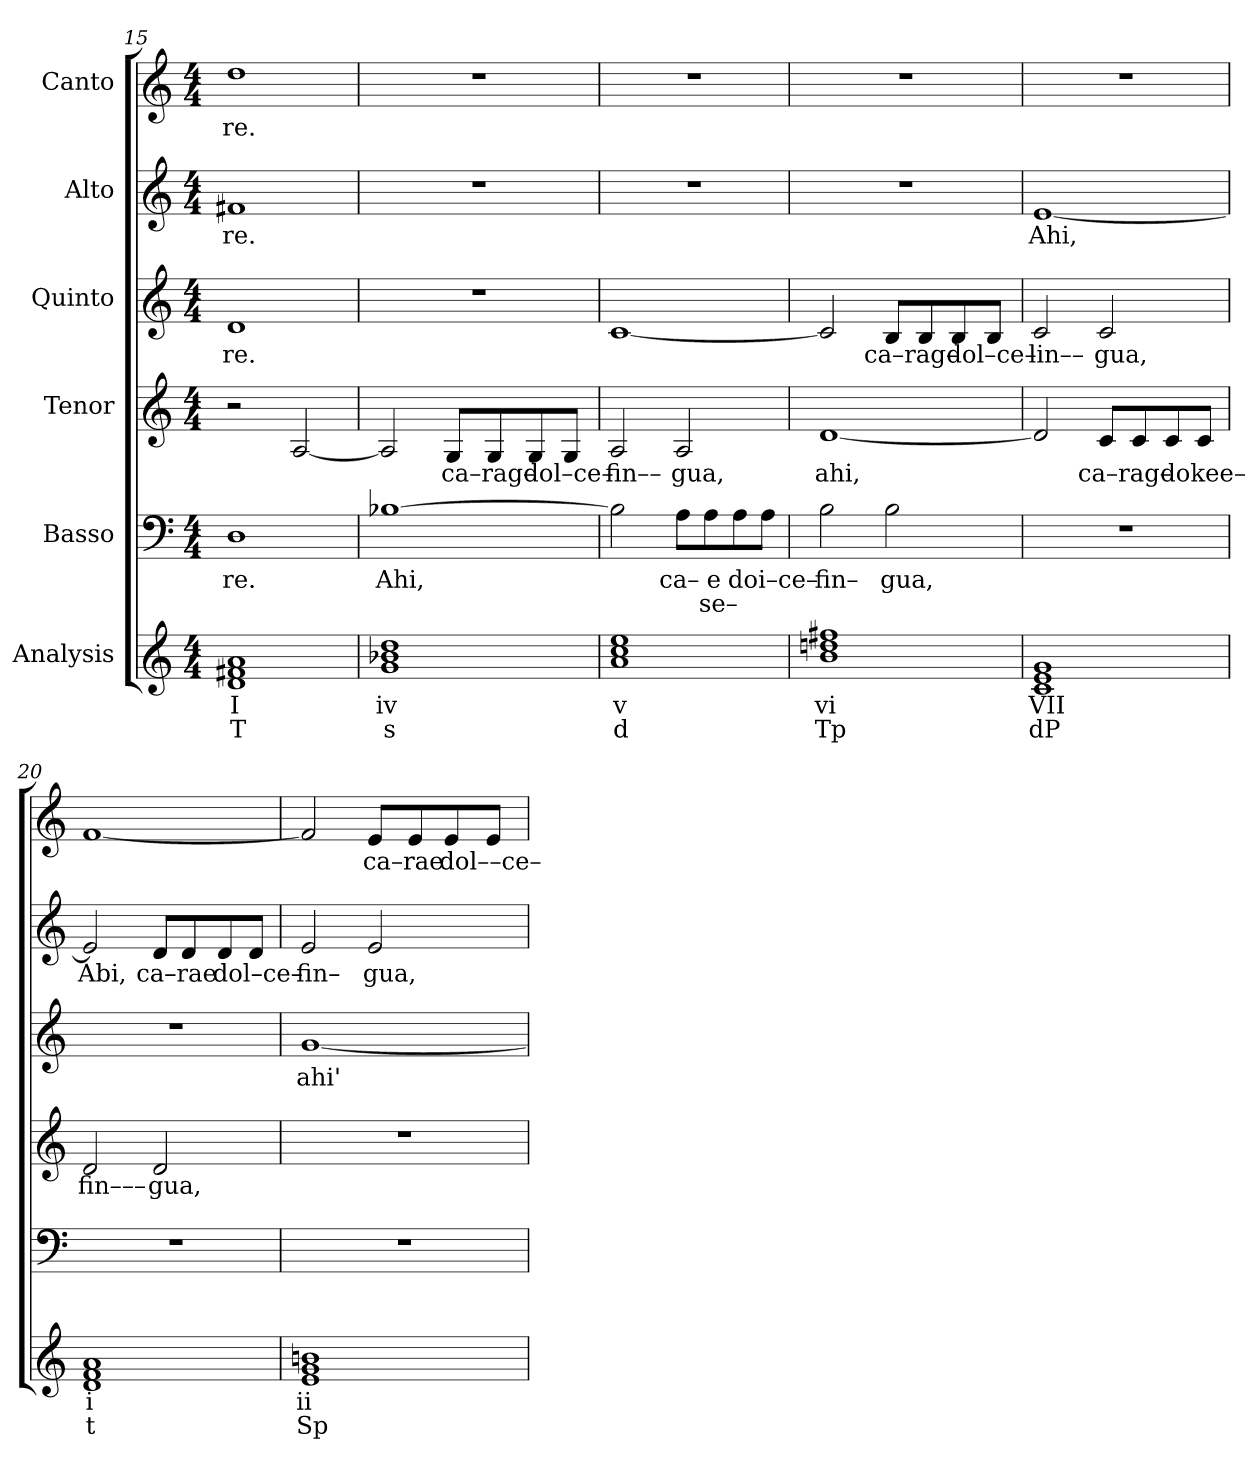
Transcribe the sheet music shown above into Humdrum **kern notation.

**kern	**text	**text	**kern	**text	**text	**kern	**text	**kern	**text	**kern	**text	**kern	**text
*part6	*part6	*part6	*part5	*part5	*part5	*part4	*part4	*part3	*part3	*part2	*part2	*part1	*part1
*staff6	*staff6	*staff6	*staff5	*staff5	*staff5	*staff4	*staff4	*staff3	*staff3	*staff2	*staff2	*staff1	*staff1
*I"Analysis	*	*	*I"Basso	*	*	*I"Tenor	*	*I"Quinto	*	*I"Alto	*	*I"Canto	*
*	*	*	*clefF4	*	*	*clefG2	*	*clefG2	*	*clefG2	*	*clefG2	*
*k[]	*	*	*k[]	*	*	*k[]	*	*k[]	*	*k[]	*	*k[]	*
*M4/4	*	*	*M4/4	*	*	*M4/4	*	*M4/4	*	*M4/4	*	*M4/4	*
=15	=15	=15	=15	=15	=15	=15	=15	=15	=15	=15	=15	=15	=15
!	!	!	!	!LO:LY:b	!	!	!	!	!	!	!	!	!
!	!	!	!	!	!	!	!	!	!LO:LY:b	!	!	!	!
!	!	!	!	!	!	!	!	!	!	!	!LO:LY:b	!	!
!	!	!	!	!	!	!	!	!	!	!	!	!	!LO:LY:b
1d 1f#X 1a	I	T	1D	re.	.	2r	.	1d	re.	1f#X	re.	1dd	re.
.	.	.	.	.	.	[2A/	.	.	.	.	.	.	.
=16	=16	=16	=16	=16	=16	=16	=16	=16	=16	=16	=16	=16	=16
!	!	!	!	!LO:LY:b	!	!	!	!	!	!	!	!	!
1g 1b-X 1dd	iv	s	[1B-X	Ahi,	.	2A/]	.	1r	.	1r	.	1r	.
!	!	!	!	!	!	!	!LO:LY:b	!	!	!	!	!	!
.	.	.	.	.	.	8G/L	ca–rag–	.	.	.	.	.	.
.	.	.	.	.	.	8G/	.	.	.	.	.	.	.
!	!	!	!	!	!	!	!LO:LY:b	!	!	!	!	!	!
.	.	.	.	.	.	8G/	dol–ce–	.	.	.	.	.	.
.	.	.	.	.	.	8G/J	.	.	.	.	.	.	.
=17	=17	=17	=17	=17	=17	=17	=17	=17	=17	=17	=17	=17	=17
!	!	!	!	!	!	!	!LO:LY:b	!	!	!	!	!	!
1a 1cc 1ee	v	d	2B-\]	.	.	2A/	fin––	[1c	.	1r	.	1r	.
!	!	!	!	!LO:LY:b	!	!	!	!	!	!	!	!	!
!	!	!	!	!	!	!	!LO:LY:b	!	!	!	!	!	!
.	.	.	8A\L	ca–	.	2A/	gua,	.	.	.	.	.	.
!	!	!	!	!LO:LY:b	!LO:LY:b	!	!	!	!	!	!	!	!
.	.	.	8A\	e	se–	.	.	.	.	.	.	.	.
!	!	!	!	!LO:LY:b	!	!	!	!	!	!	!	!	!
.	.	.	8A\	doi–ce–	.	.	.	.	.	.	.	.	.
.	.	.	8A\J	.	.	.	.	.	.	.	.	.	.
=18	=18	=18	=18	=18	=18	=18	=18	=18	=18	=18	=18	=18	=18
!	!	!	!	!LO:LY:b	!	!	!	!	!	!	!	!	!
!	!	!	!	!	!	!	!LO:LY:b	!	!	!	!	!	!
1b 1ddn 1ff#X	vi	Tp	2B\	fin–	.	[1d	ahi,	2c/]	.	1r	.	1r	.
!	!	!	!	!LO:LY:b	!	!	!	!	!	!	!	!	!
!	!	!	!	!	!	!	!	!	!LO:LY:b	!	!	!	!
.	.	.	2B\	gua,	.	.	.	8B/L	ca–rag–	.	.	.	.
.	.	.	.	.	.	.	.	8B/	.	.	.	.	.
!	!	!	!	!	!	!	!	!	!LO:LY:b	!	!	!	!
.	.	.	.	.	.	.	.	8B/	dol–ce–	.	.	.	.
.	.	.	.	.	.	.	.	8B/J	.	.	.	.	.
=19	=19	=19	=19	=19	=19	=19	=19	=19	=19	=19	=19	=19	=19
!	!	!	!	!	!	!	!	!	!LO:LY:b	!	!	!	!
!	!	!	!	!	!	!	!	!	!	!	!LO:LY:b	!	!
1c 1e 1g	VII	dP	1r	.	.	2d/]	.	2c/	lin––	[1e	Ahi,	1r	.
!	!	!	!	!	!	!	!LO:LY:b	!	!	!	!	!	!
!	!	!	!	!	!	!	!	!	!LO:LY:b	!	!	!	!
.	.	.	.	.	.	8c/L	ca–rag–	2c/	gua,	.	.	.	.
.	.	.	.	.	.	8c/	.	.	.	.	.	.	.
!	!	!	!	!	!	!	!LO:LY:b	!	!	!	!	!	!
.	.	.	.	.	.	8c/	dokee–	.	.	.	.	.	.
.	.	.	.	.	.	8c/J	.	.	.	.	.	.	.
=20	=20	=20	=20	=20	=20	=20	=20	=20	=20	=20	=20	=20	=20
!	!	!	!	!	!	!	!LO:LY:b	!	!	!	!	!	!
!	!	!	!	!	!	!	!	!	!	!	!LO:LY:b	!	!
1d 1f 1a	i	t	1r	.	.	2d/	fin–––	1r	.	2e/]	Abi,	[1f	.
!	!	!	!	!	!	!	!LO:LY:b	!	!	!	!	!	!
!	!	!	!	!	!	!	!	!	!	!	!LO:LY:b	!	!
.	.	.	.	.	.	2d/	gua,	.	.	8d/L	ca–	.	.
!	!	!	!	!	!	!	!	!	!	!	!LO:LY:b	!	!
.	.	.	.	.	.	.	.	.	.	8d/	rae	.	.
!	!	!	!	!	!	!	!	!	!	!	!LO:LY:b	!	!
.	.	.	.	.	.	.	.	.	.	8d/	dol–ce–	.	.
.	.	.	.	.	.	.	.	.	.	8d/J	.	.	.
=21	=21	=21	=21	=21	=21	=21	=21	=21	=21	=21	=21	=21	=21
!	!	!	!	!	!	!	!	!	!LO:LY:b	!	!	!	!
!	!	!	!	!	!	!	!	!	!	!	!LO:LY:b	!	!
1e 1g 1bn	ii	Sp	1r	.	.	1r	.	[1g	ahi'	2e/	fin–	2f/]	.
!	!	!	!	!	!	!	!	!	!	!	!LO:LY:b	!	!
!	!	!	!	!	!	!	!	!	!	!	!	!	!LO:LY:b
.	.	.	.	.	.	.	.	.	.	2e/	gua,	8e/L	ca–
!	!	!	!	!	!	!	!	!	!	!	!	!	!LO:LY:b
.	.	.	.	.	.	.	.	.	.	.	.	8e/	rae
!	!	!	!	!	!	!	!	!	!	!	!	!	!LO:LY:b
.	.	.	.	.	.	.	.	.	.	.	.	8e/	dol––ce–
.	.	.	.	.	.	.	.	.	.	.	.	8e/J	.
=	=	=	=	=	=	=	=	=	=	=	=	=	=
*-	*-	*-	*-	*-	*-	*-	*-	*-	*-	*-	*-	*-	*-
